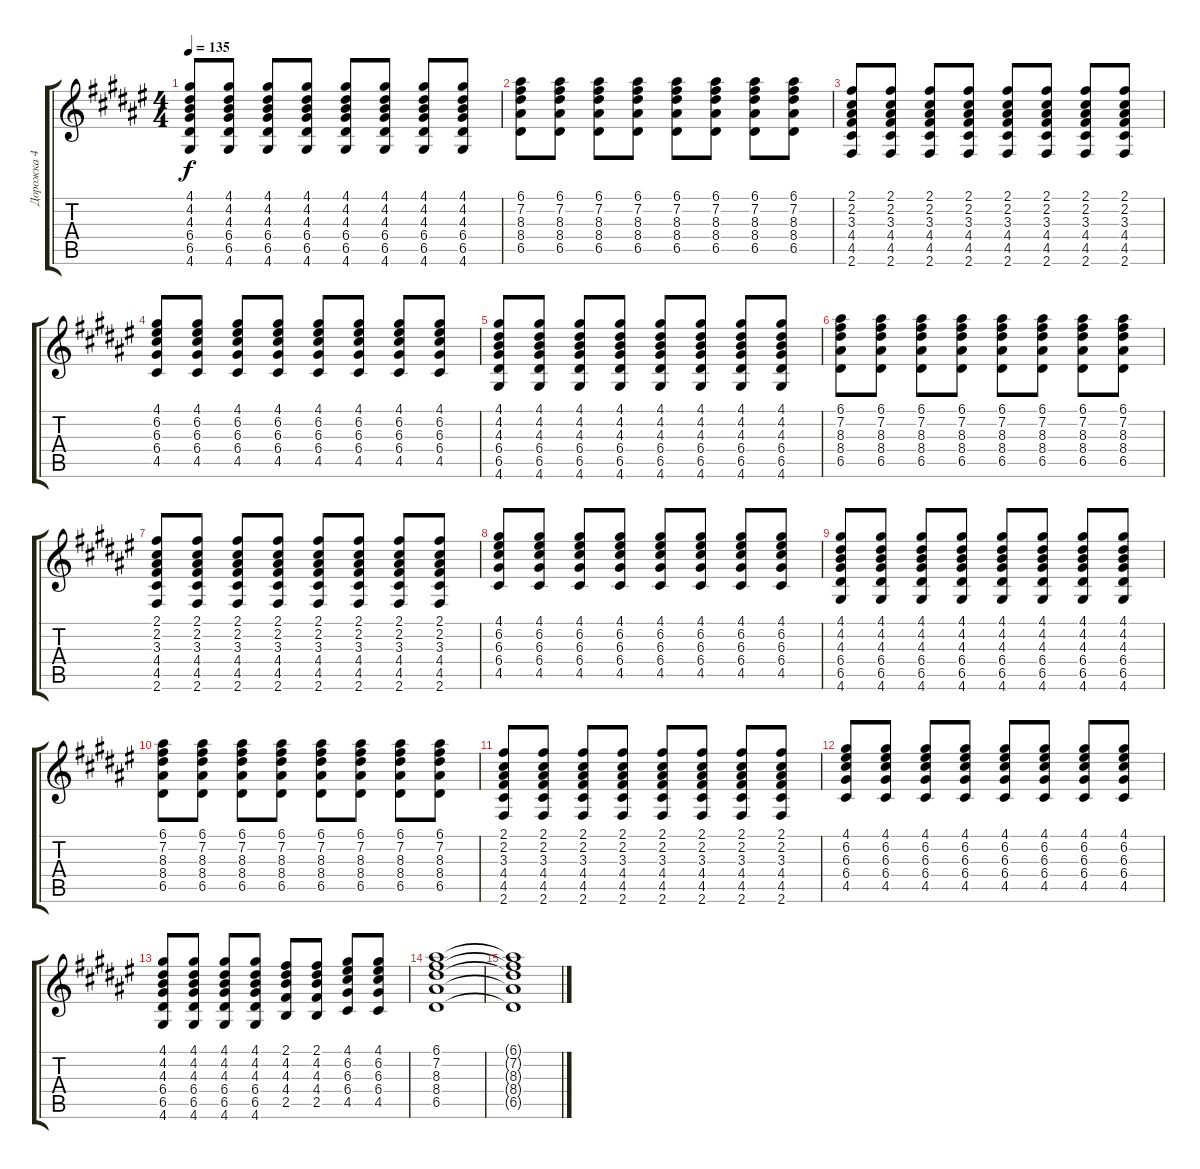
\track ("Дорожка 4" "Дорожка 4") {instrument acousticguitarsteel}
\staff {score tabs}
\tuning (E4 B3 G3 D3 A2 E2) {hide}
\ts (4 4)
\tempo 135
\clef g2
\ks d#minor
(4.1 4.2 4.3 6.4 6.5 4.6).8{dy f} (4.1 4.2 4.3 6.4 6.5 4.6).8 (4.1 4.2 4.3 6.4 6.5 4.6).8 (4.1 4.2 4.3 6.4 6.5 4.6).8 (4.1 4.2 4.3 6.4 6.5 4.6).8 (4.1 4.2 4.3 6.4 6.5 4.6).8 (4.1 4.2 4.3 6.4 6.5 4.6).8 (4.1 4.2 4.3 6.4 6.5 4.6).8 |
(6.1 7.2 8.3 8.4 6.5).8 (6.1 7.2 8.3 8.4 6.5).8 (6.1 7.2 8.3 8.4 6.5).8 (6.1 7.2 8.3 8.4 6.5).8 (6.1 7.2 8.3 8.4 6.5).8 (6.1 7.2 8.3 8.4 6.5).8 (6.1 7.2 8.3 8.4 6.5).8 (6.1 7.2 8.3 8.4 6.5).8 |
(2.1 2.2 3.3 4.4 4.5 2.6).8 (2.1 2.2 3.3 4.4 4.5 2.6).8 (2.1 2.2 3.3 4.4 4.5 2.6).8 (2.1 2.2 3.3 4.4 4.5 2.6).8 (2.1 2.2 3.3 4.4 4.5 2.6).8 (2.1 2.2 3.3 4.4 4.5 2.6).8 (2.1 2.2 3.3 4.4 4.5 2.6).8 (2.1 2.2 3.3 4.4 4.5 2.6).8 |
(4.1 6.2 6.3 6.4 4.5).8 (4.1 6.2 6.3 6.4 4.5).8 (4.1 6.2 6.3 6.4 4.5).8 (4.1 6.2 6.3 6.4 4.5).8 (4.1 6.2 6.3 6.4 4.5).8 (4.1 6.2 6.3 6.4 4.5).8 (4.1 6.2 6.3 6.4 4.5).8 (4.1 6.2 6.3 6.4 4.5).8 |
(4.1 4.2 4.3 6.4 6.5 4.6).8 (4.1 4.2 4.3 6.4 6.5 4.6).8 (4.1 4.2 4.3 6.4 6.5 4.6).8 (4.1 4.2 4.3 6.4 6.5 4.6).8 (4.1 4.2 4.3 6.4 6.5 4.6).8 (4.1 4.2 4.3 6.4 6.5 4.6).8 (4.1 4.2 4.3 6.4 6.5 4.6).8 (4.1 4.2 4.3 6.4 6.5 4.6).8 |
(6.1 7.2 8.3 8.4 6.5).8 (6.1 7.2 8.3 8.4 6.5).8 (6.1 7.2 8.3 8.4 6.5).8 (6.1 7.2 8.3 8.4 6.5).8 (6.1 7.2 8.3 8.4 6.5).8 (6.1 7.2 8.3 8.4 6.5).8 (6.1 7.2 8.3 8.4 6.5).8 (6.1 7.2 8.3 8.4 6.5).8 |
(2.1 2.2 3.3 4.4 4.5 2.6).8 (2.1 2.2 3.3 4.4 4.5 2.6).8 (2.1 2.2 3.3 4.4 4.5 2.6).8 (2.1 2.2 3.3 4.4 4.5 2.6).8 (2.1 2.2 3.3 4.4 4.5 2.6).8 (2.1 2.2 3.3 4.4 4.5 2.6).8 (2.1 2.2 3.3 4.4 4.5 2.6).8 (2.1 2.2 3.3 4.4 4.5 2.6).8 |
(4.1 6.2 6.3 6.4 4.5).8 (4.1 6.2 6.3 6.4 4.5).8 (4.1 6.2 6.3 6.4 4.5).8 (4.1 6.2 6.3 6.4 4.5).8 (4.1 6.2 6.3 6.4 4.5).8 (4.1 6.2 6.3 6.4 4.5).8 (4.1 6.2 6.3 6.4 4.5).8 (4.1 6.2 6.3 6.4 4.5).8 |
(4.1 4.2 4.3 6.4 6.5 4.6).8 (4.1 4.2 4.3 6.4 6.5 4.6).8 (4.1 4.2 4.3 6.4 6.5 4.6).8 (4.1 4.2 4.3 6.4 6.5 4.6).8 (4.1 4.2 4.3 6.4 6.5 4.6).8 (4.1 4.2 4.3 6.4 6.5 4.6).8 (4.1 4.2 4.3 6.4 6.5 4.6).8 (4.1 4.2 4.3 6.4 6.5 4.6).8 |
(6.1 7.2 8.3 8.4 6.5).8 (6.1 7.2 8.3 8.4 6.5).8 (6.1 7.2 8.3 8.4 6.5).8 (6.1 7.2 8.3 8.4 6.5).8 (6.1 7.2 8.3 8.4 6.5).8 (6.1 7.2 8.3 8.4 6.5).8 (6.1 7.2 8.3 8.4 6.5).8 (6.1 7.2 8.3 8.4 6.5).8 |
(2.1 2.2 3.3 4.4 4.5 2.6).8 (2.1 2.2 3.3 4.4 4.5 2.6).8 (2.1 2.2 3.3 4.4 4.5 2.6).8 (2.1 2.2 3.3 4.4 4.5 2.6).8 (2.1 2.2 3.3 4.4 4.5 2.6).8 (2.1 2.2 3.3 4.4 4.5 2.6).8 (2.1 2.2 3.3 4.4 4.5 2.6).8 (2.1 2.2 3.3 4.4 4.5 2.6).8 |
(4.1 6.2 6.3 6.4 4.5).8 (4.1 6.2 6.3 6.4 4.5).8 (4.1 6.2 6.3 6.4 4.5).8 (4.1 6.2 6.3 6.4 4.5).8 (4.1 6.2 6.3 6.4 4.5).8 (4.1 6.2 6.3 6.4 4.5).8 (4.1 6.2 6.3 6.4 4.5).8 (4.1 6.2 6.3 6.4 4.5).8 |
(4.1 4.2 4.3 6.4 6.5 4.6).8 (4.1 4.2 4.3 6.4 6.5 4.6).8 (4.1 4.2 4.3 6.4 6.5 4.6).8 (4.1 4.2 4.3 6.4 6.5 4.6).8 (2.1 4.2 4.3 4.4 2.5).8 (2.1 4.2 4.3 4.4 2.5).8 (4.1 6.2 6.3 6.4 4.5).8 (4.1 6.2 6.3 6.4 4.5).8 |
(6.1 7.2 8.3 8.4 6.5).1 |
(6.1{t} 7.2{t} 8.3{t} 8.4{t} 6.5{t}).1
